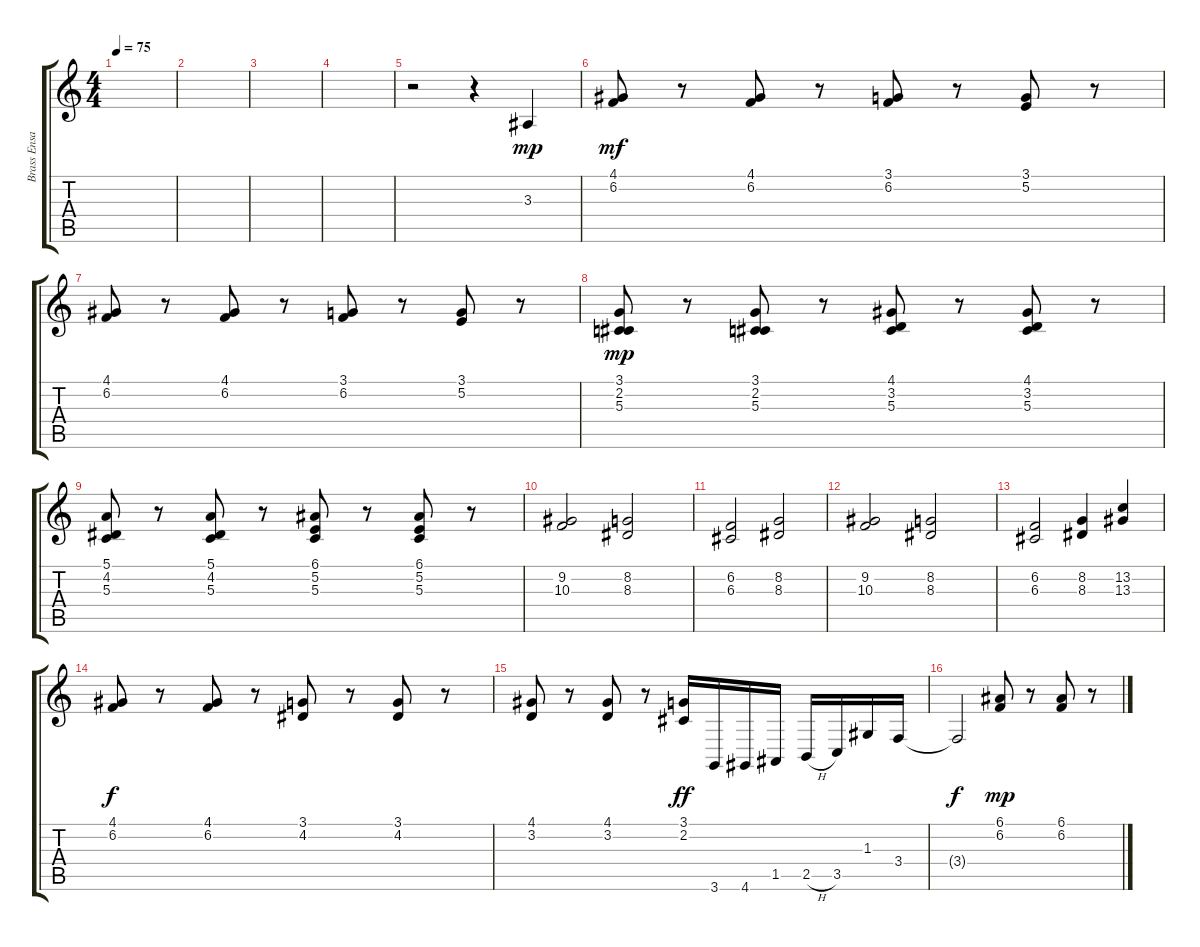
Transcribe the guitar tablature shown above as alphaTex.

\track ("Brass Ensamble" "Brass Ensa") {instrument tuba}
\staff {score tabs}
\tuning (E4 B3 G3 D3 A2 E2) {hide}
\ts (4 4)
\tempo 75
\clef g2
\ks c
|
|
|
|
r.2 r.4 3.3.4{dy mp} |
(4.1 6.2).8{dy mf} r.8 (4.1 6.2).8 r.8 (3.1 6.2).8 r.8 (3.1 5.2).8 r.8 |
(4.1 6.2).8 r.8 (4.1 6.2).8 r.8 (3.1 6.2).8 r.8 (3.1 5.2).8 r.8 |
(3.1 2.2 5.3).8{dy mp} r.8 (3.1 2.2 5.3).8 r.8 (4.1 3.2 5.3).8 r.8 (4.1 3.2 5.3).8 r.8 |
(5.1 4.2 5.3).8 r.8 (5.1 4.2 5.3).8 r.8 (6.1 5.2 5.3).8 r.8 (6.1 5.2 5.3).8 r.8 |
(9.2 10.3).2 (8.2 8.3).2 |
(6.2 6.3).2 (8.2 8.3).2 |
(9.2 10.3).2 (8.2 8.3).2 |
(6.2 6.3).2 (8.2 8.3).4 (13.2 13.3).4 |
(4.1 6.2).8{dy f} r.8 (4.1 6.2).8 r.8 (3.1 4.2).8 r.8 (3.1 4.2).8 r.8 |
(4.1 3.2).8 r.8 (4.1 3.2).8 r.8 (3.1 2.2).16{dy ff} 3.6.16 4.6.16 1.5.16 2.5{h}.16 3.5.16 1.3.16 3.4.16 |
3.4{t}.2{dy f} (6.1 6.2).8{dy mp} r.8 (6.1 6.2).8 r.8
